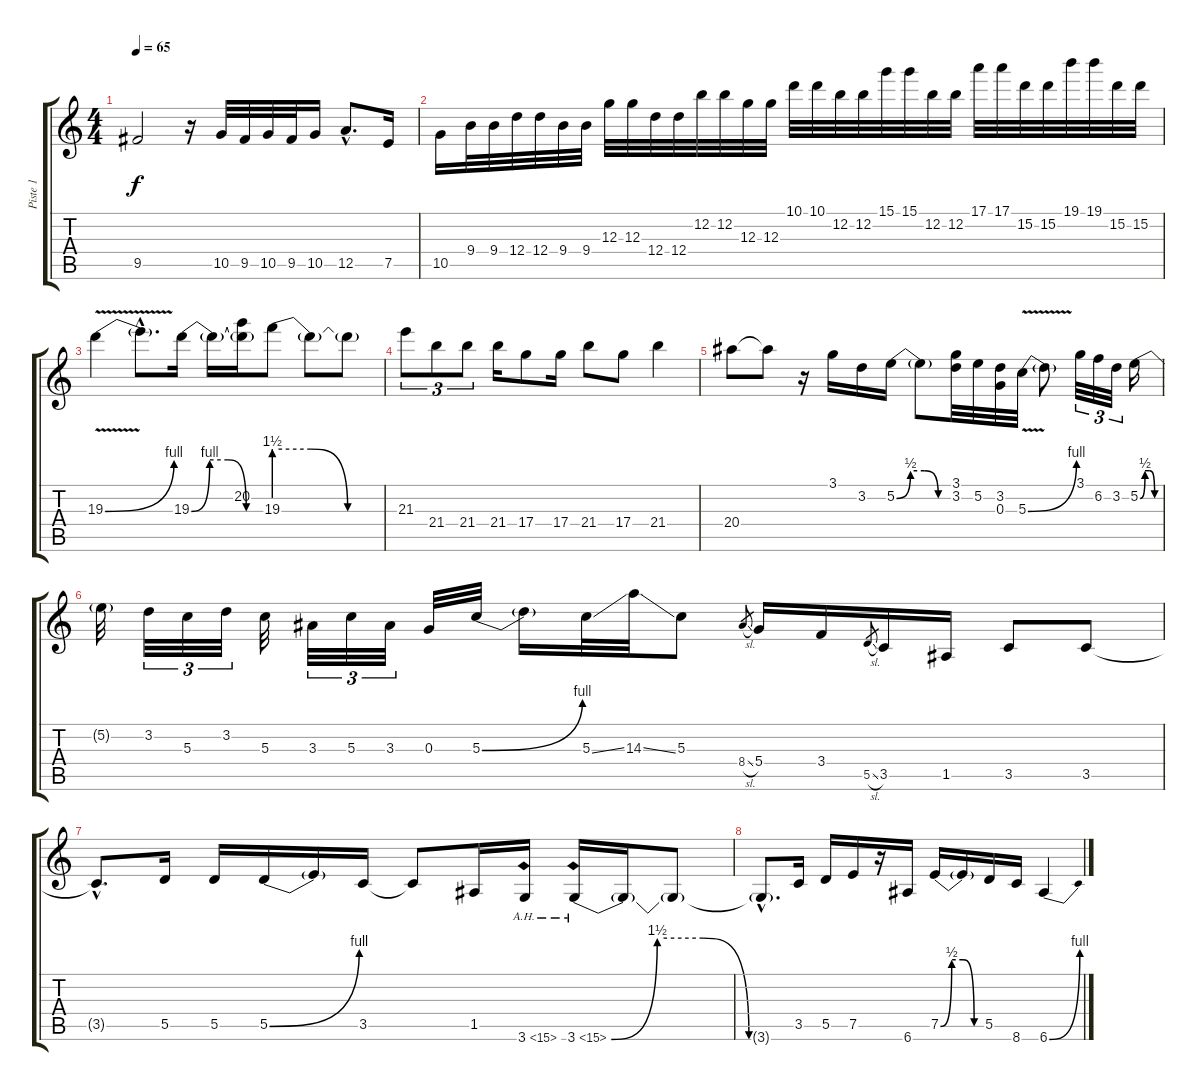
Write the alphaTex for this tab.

\track ("Piste 1" "Piste 1") {instrument overdrivenguitar}
\staff {score tabs}
\tuning (E4 B3 G3 D3 A2 E2) {hide}
\ts (4 4)
\tempo 65
\clef g2
\ks c
9.5.2{dy f} r.16 10.5.32 9.5.32 10.5.32 9.5.32 10.5.16 12.5{hac}.8{d} 7.5.16 |
10.5.16 9.4.32 9.4.32 12.4.32 12.4.32 9.4.32 9.4.32 12.3.32 12.3.32 12.4.32 12.4.32 12.2.32 12.2.32 12.3.32 12.3.32 10.1.32 10.1.32 12.2.32 12.2.32 15.1.32 15.1.32 12.2.32 12.2.32 17.1.32 17.1.32 15.2.32 15.2.32 19.1.32 19.1.32 15.2.32 15.2.32 |
19.3{be (bend 0 0 60 4) v}.4 19.3{hac t}.8{d} 19.3{be (custom 0 0 15 4 30 4 45 0 60 0)}.16 19.3{t}.16 (20.2 19.3{t}).16 19.3{be (custom 0 6 20 6 40 0 60 0)}.8 19.3{t}.8 19.3{t}.8 |
21.3.8{tu (3 2)} 21.4.8{tu (3 2)} 21.4.8{tu (3 2)} 21.4.16 17.4.8 17.4.16 21.4.8 17.4.8 21.4.4 |
20.4.8 20.4{t}.8 r.16 3.1.16 3.2.16 5.2{be (custom 0 0 15 2 30 2 45 0 60 0)}.16 5.2{t}.8 (3.1 3.2).32 5.2.32 (3.2 0.3).32 5.3{be (bend 0 0 60 4) v}.32 5.3{t}.8 3.1.32{tu (3 2)} 6.2.32{tu (3 2)} 3.2.32{tu (3 2)} 5.2{be (custom 0 0 15 2 30 2 45 0 60 0)}.16 |
5.2{t}.32 3.2.32{tu (3 2)} 5.3.32{tu (3 2)} 3.2.32{tu (3 2)} 5.3.32 3.3.32{tu (3 2)} 5.3.32{tu (3 2)} 3.3.32{tu (3 2)} 0.3.32 5.3{be (bend 0 0 60 4)}.32 5.3{t}.16 5.3{ss}.32 14.3{ss}.32 5.3.8 8.4{sl}.8{gr} 5.4.16 3.4.16 5.5{sl}.8{gr} 3.5.16 1.5.16 3.5.8 3.5.8 |
3.5{hac t}.8{d} 5.5.16 5.5.16 5.5{be (bend 0 0 60 4)}.16 5.5{t}.16 3.5.16 3.5{t}.8 1.5.16 3.6{ah 12}.16 3.6{be (custom 0 0 15 6 30 6 45 0 60 0) ah 12}.16 3.6{t}.16 3.6{t}.8 |
3.6{hac t}.8{d} 3.5.16 5.5.16 7.5.16 r.16 6.6.16 7.5{be (custom 0 0 15 2 30 2 45 0 60 0)}.16 7.5{t}.16 5.5.16 8.6.16 6.6{be (bend 0 0 60 4)}.4
